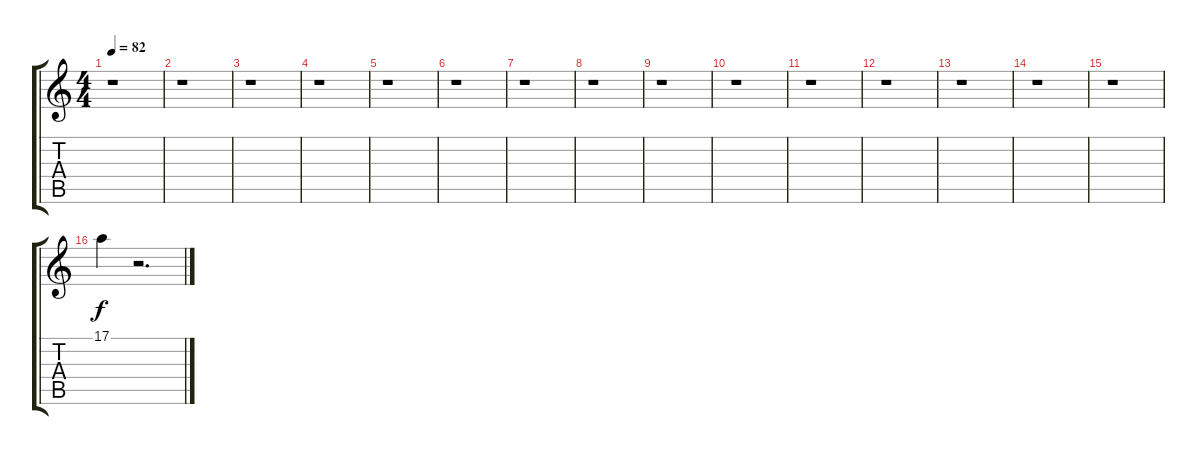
\track "" {instrument acousticgrandpiano}
\staff {score tabs}
\tuning (E4 B3 G3 D3 A2 E2) {hide}
\ts (4 4)
\tempo 82
\clef g2
\ks c
r.1{dy f} |
r.1 |
r.1 |
r.1 |
r.1 |
r.1 |
r.1 |
r.1 |
r.1 |
r.1 |
r.1 |
r.1 |
r.1 |
r.1 |
r.1 |
17.1.4 r.2{d}
